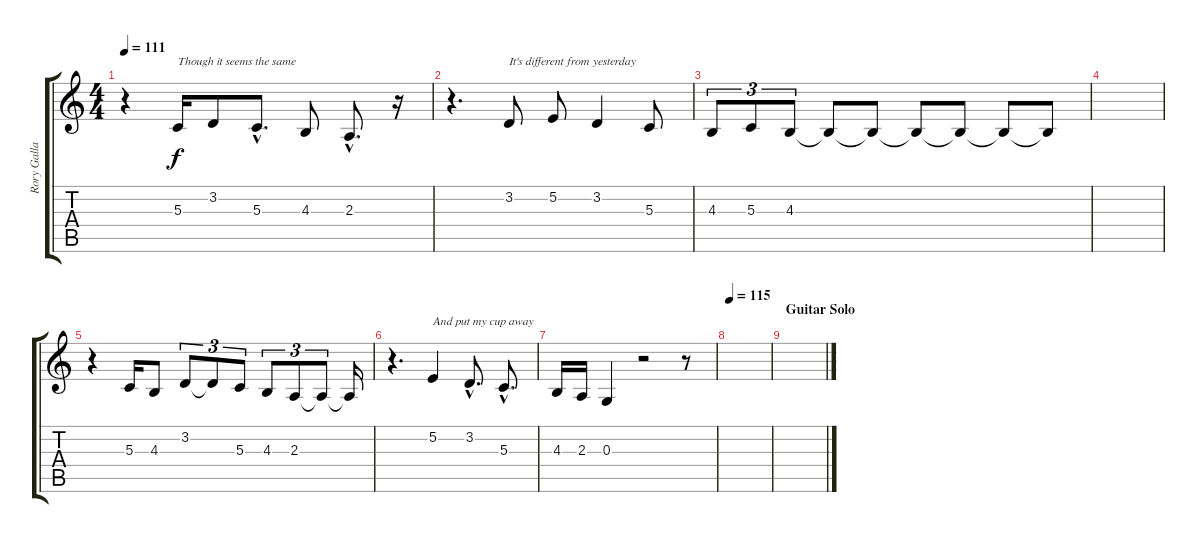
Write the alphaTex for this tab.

\track ("Rory Gallagher Vocals" "Rory Galla") {instrument violin}
\staff {score tabs}
\tuning (E4 B3 G3 D3 A2 E2) {hide}
\ts (4 4)
\tempo 111
\clef g2
\ks c
r.4{dy f} 5.3.16{txt "Though it seems the same"} 3.2.8 5.3{hac}.8{d} 4.3.8 2.3{hac}.8{d} r.16 |
r.4{d} 3.2.8{txt "It's different from yesterday"} 5.2.8 3.2.4 5.3.8 |
4.3.8{tu (3 2)} 5.3.8{tu (3 2)} 4.3.8{tu (3 2)} 4.3{t}.8 4.3{t}.8 4.3{t}.8 4.3{t}.8 4.3{t}.8 4.3{t}.8 |
|
r.4 5.3.16 4.3.8 3.2.8{tu (3 2)} 3.2{t}.8{tu (3 2)} 5.3.8{tu (3 2)} 4.3.8{tu (3 2)} 2.3.8{tu (3 2)} 2.3{t}.8{tu (3 2)} 2.3{t}.16 |
r.4{d} 5.2.4{txt "And put my cup away"} 3.2{hac}.8{d} 5.3{hac}.8{d} |
4.3.16 2.3.16 0.3.4 r.2 r.8 |
\tempo 115
|
\section ("" "Guitar Solo")
